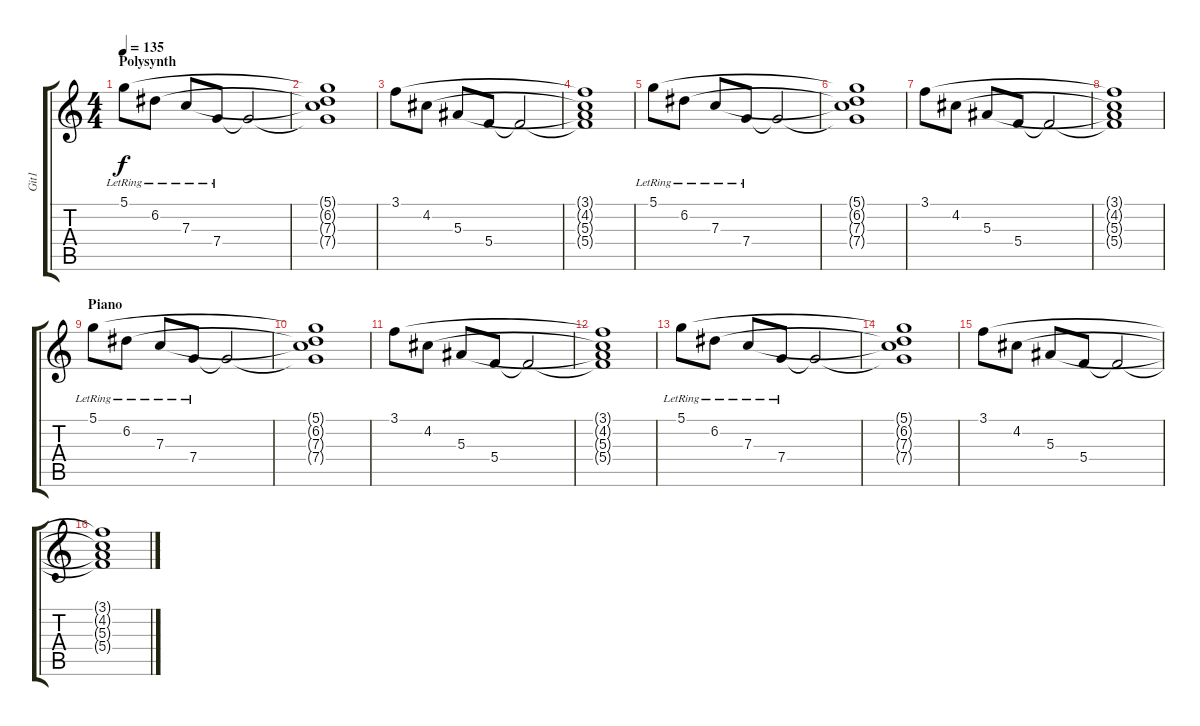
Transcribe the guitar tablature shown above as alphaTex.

\track ("Git1" "Git1") {instrument overdrivenguitar}
\staff {score tabs}
\tuning (D4 A3 F3 C3 G2 C2) {hide}
\ts (4 4)
\section ("" "Polysynth")
\tempo 135
\clef g2
\ks c
5.1{lr}.8{dy f volume 16 instrument acousticguitarsteel} 6.2{lr}.8 7.3{lr}.8 7.4{lr}.8 7.4{t}.2 |
(5.1{t} 6.2{t} 7.3{t} 7.4{t}).1 |
3.1.8 4.2.8 5.3.8 5.4.8 5.4{t}.2 |
(3.1{t} 4.2{t} 5.3{t} 5.4{t}).1 |
5.1{lr}.8{instrument acousticguitarsteel} 6.2{lr}.8 7.3{lr}.8 7.4{lr}.8 7.4{t}.2 |
(5.1{t} 6.2{t} 7.3{t} 7.4{t}).1 |
3.1.8 4.2.8 5.3.8 5.4.8 5.4{t}.2 |
(3.1{t} 4.2{t} 5.3{t} 5.4{t}).1 |
\section ("" "Piano")
5.1{lr}.8{volume 16 instrument acousticguitarsteel} 6.2{lr}.8 7.3{lr}.8 7.4{lr}.8 7.4{t}.2 |
(5.1{t} 6.2{t} 7.3{t} 7.4{t}).1 |
3.1.8 4.2.8 5.3.8 5.4.8 5.4{t}.2 |
(3.1{t} 4.2{t} 5.3{t} 5.4{t}).1 |
5.1{lr}.8{instrument acousticguitarsteel} 6.2{lr}.8 7.3{lr}.8 7.4{lr}.8 7.4{t}.2 |
(5.1{t} 6.2{t} 7.3{t} 7.4{t}).1 |
3.1.8 4.2.8 5.3.8 5.4.8 5.4{t}.2 |
(3.1{t} 4.2{t} 5.3{t} 5.4{t}).1
